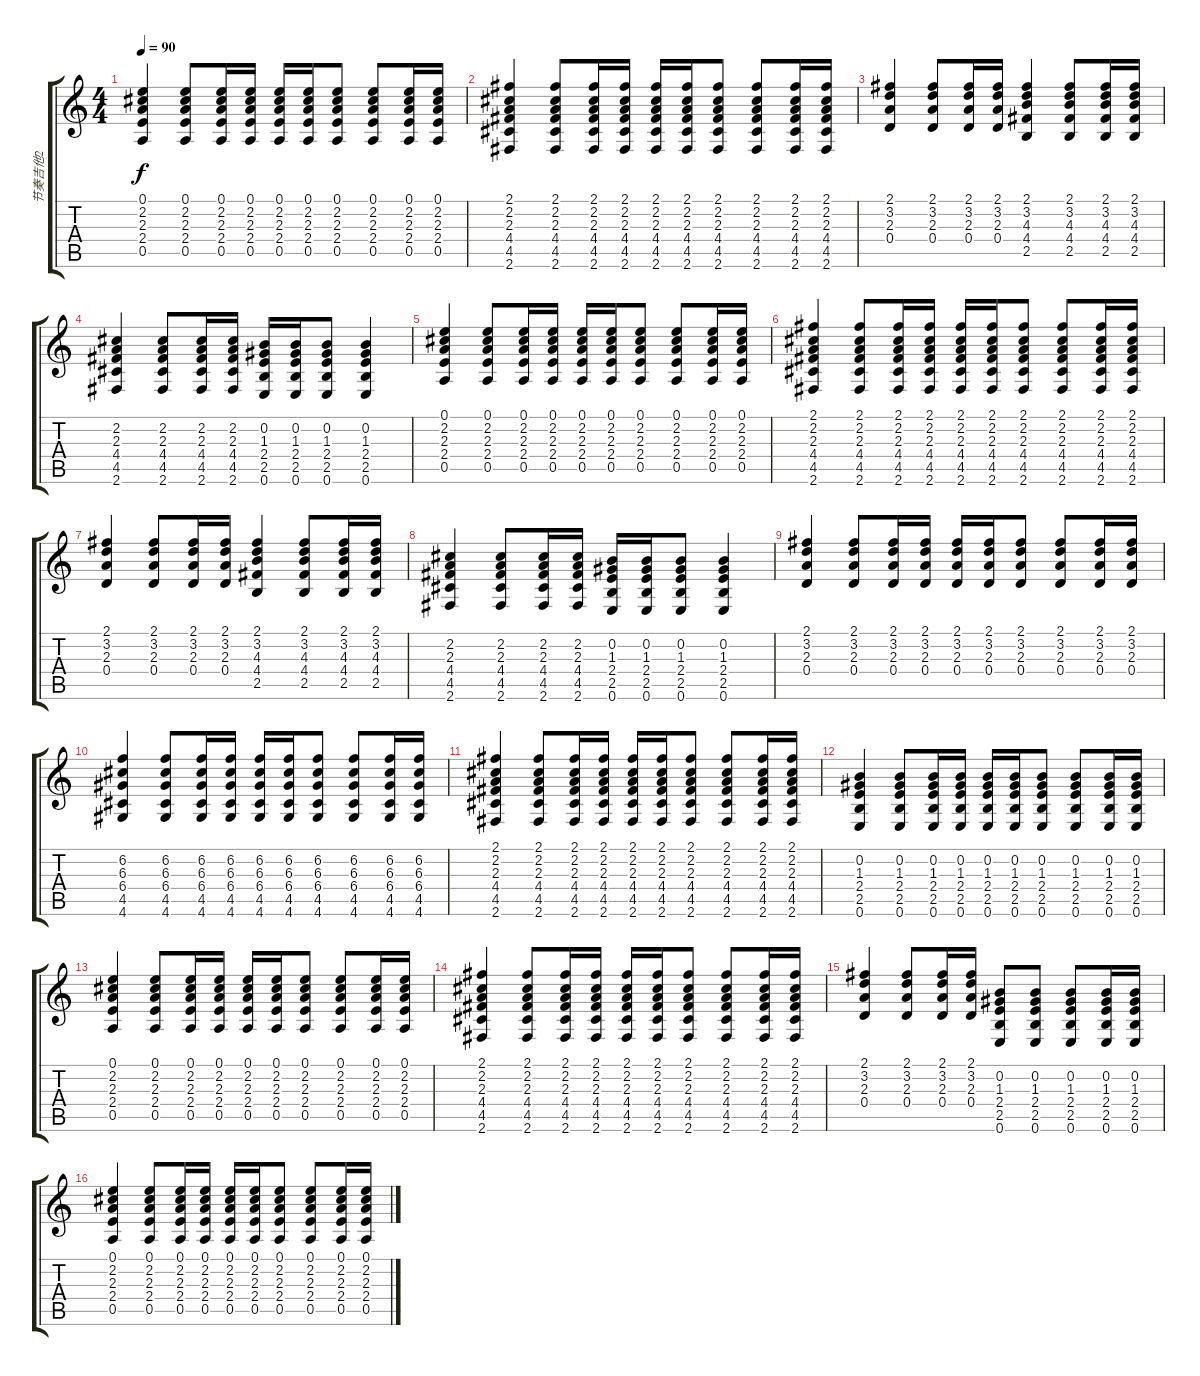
\track ("节奏吉他2" "节奏吉他2") {instrument acousticguitarsteel}
\staff {score tabs}
\tuning (E4 B3 G3 D3 A2 E2) {hide}
\ts (4 4)
\tempo 90
\clef g2
\ks c
(0.1 2.2 2.3 2.4 0.5).4{dy f} (0.1 2.2 2.3 2.4 0.5).8 (0.1 2.2 2.3 2.4 0.5).16 (0.1 2.2 2.3 2.4 0.5).16 (0.1 2.2 2.3 2.4 0.5).16 (0.1 2.2 2.3 2.4 0.5).16 (0.1 2.2 2.3 2.4 0.5).8 (0.1 2.2 2.3 2.4 0.5).8 (0.1 2.2 2.3 2.4 0.5).16 (0.1 2.2 2.3 2.4 0.5).16 |
(2.1 2.2 2.3 4.4 4.5 2.6).4 (2.1 2.2 2.3 4.4 4.5 2.6).8 (2.1 2.2 2.3 4.4 4.5 2.6).16 (2.1 2.2 2.3 4.4 4.5 2.6).16 (2.1 2.2 2.3 4.4 4.5 2.6).16 (2.1 2.2 2.3 4.4 4.5 2.6).16 (2.1 2.2 2.3 4.4 4.5 2.6).8 (2.1 2.2 2.3 4.4 4.5 2.6).8 (2.1 2.2 2.3 4.4 4.5 2.6).16 (2.1 2.2 2.3 4.4 4.5 2.6).16 |
(2.1 3.2 2.3 0.4).4 (2.1 3.2 2.3 0.4).8 (2.1 3.2 2.3 0.4).16 (2.1 3.2 2.3 0.4).16 (2.1 3.2 4.3 4.4 2.5).4 (2.1 3.2 4.3 4.4 2.5).8 (2.1 3.2 4.3 4.4 2.5).16 (2.1 3.2 4.3 4.4 2.5).16 |
(2.2 2.3 4.4 4.5 2.6).4 (2.2 2.3 4.4 4.5 2.6).8 (2.2 2.3 4.4 4.5 2.6).16 (2.2 2.3 4.4 4.5 2.6).16 (0.2 1.3 2.4 2.5 0.6).16 (0.2 1.3 2.4 2.5 0.6).16 (0.2 1.3 2.4 2.5 0.6).8 (0.2 1.3 2.4 2.5 0.6).4 |
(0.1 2.2 2.3 2.4 0.5).4 (0.1 2.2 2.3 2.4 0.5).8 (0.1 2.2 2.3 2.4 0.5).16 (0.1 2.2 2.3 2.4 0.5).16 (0.1 2.2 2.3 2.4 0.5).16 (0.1 2.2 2.3 2.4 0.5).16 (0.1 2.2 2.3 2.4 0.5).8 (0.1 2.2 2.3 2.4 0.5).8 (0.1 2.2 2.3 2.4 0.5).16 (0.1 2.2 2.3 2.4 0.5).16 |
(2.1 2.2 2.3 4.4 4.5 2.6).4 (2.1 2.2 2.3 4.4 4.5 2.6).8 (2.1 2.2 2.3 4.4 4.5 2.6).16 (2.1 2.2 2.3 4.4 4.5 2.6).16 (2.1 2.2 2.3 4.4 4.5 2.6).16 (2.1 2.2 2.3 4.4 4.5 2.6).16 (2.1 2.2 2.3 4.4 4.5 2.6).8 (2.1 2.2 2.3 4.4 4.5 2.6).8 (2.1 2.2 2.3 4.4 4.5 2.6).16 (2.1 2.2 2.3 4.4 4.5 2.6).16 |
(2.1 3.2 2.3 0.4).4 (2.1 3.2 2.3 0.4).8 (2.1 3.2 2.3 0.4).16 (2.1 3.2 2.3 0.4).16 (2.1 3.2 4.3 4.4 2.5).4 (2.1 3.2 4.3 4.4 2.5).8 (2.1 3.2 4.3 4.4 2.5).16 (2.1 3.2 4.3 4.4 2.5).16 |
(2.2 2.3 4.4 4.5 2.6).4 (2.2 2.3 4.4 4.5 2.6).8 (2.2 2.3 4.4 4.5 2.6).16 (2.2 2.3 4.4 4.5 2.6).16 (0.2 1.3 2.4 2.5 0.6).16 (0.2 1.3 2.4 2.5 0.6).16 (0.2 1.3 2.4 2.5 0.6).8 (0.2 1.3 2.4 2.5 0.6).4 |
(2.1 3.2 2.3 0.4).4 (2.1 3.2 2.3 0.4).8 (2.1 3.2 2.3 0.4).16 (2.1 3.2 2.3 0.4).16 (2.1 3.2 2.3 0.4).16 (2.1 3.2 2.3 0.4).16 (2.1 3.2 2.3 0.4).8 (2.1 3.2 2.3 0.4).8 (2.1 3.2 2.3 0.4).16 (2.1 3.2 2.3 0.4).16 |
(6.2 6.3 6.4 4.5 4.6).4 (6.2 6.3 6.4 4.5 4.6).8 (6.2 6.3 6.4 4.5 4.6).16 (6.2 6.3 6.4 4.5 4.6).16 (6.2 6.3 6.4 4.5 4.6).16 (6.2 6.3 6.4 4.5 4.6).16 (6.2 6.3 6.4 4.5 4.6).8 (6.2 6.3 6.4 4.5 4.6).8 (6.2 6.3 6.4 4.5 4.6).16 (6.2 6.3 6.4 4.5 4.6).16 |
(2.1 2.2 2.3 4.4 4.5 2.6).4 (2.1 2.2 2.3 4.4 4.5 2.6).8 (2.1 2.2 2.3 4.4 4.5 2.6).16 (2.1 2.2 2.3 4.4 4.5 2.6).16 (2.1 2.2 2.3 4.4 4.5 2.6).16 (2.1 2.2 2.3 4.4 4.5 2.6).16 (2.1 2.2 2.3 4.4 4.5 2.6).8 (2.1 2.2 2.3 4.4 4.5 2.6).8 (2.1 2.2 2.3 4.4 4.5 2.6).16 (2.1 2.2 2.3 4.4 4.5 2.6).16 |
(0.2 1.3 2.4 2.5 0.6).4 (0.2 1.3 2.4 2.5 0.6).8 (0.2 1.3 2.4 2.5 0.6).16 (0.2 1.3 2.4 2.5 0.6).16 (0.2 1.3 2.4 2.5 0.6).16 (0.2 1.3 2.4 2.5 0.6).16 (0.2 1.3 2.4 2.5 0.6).8 (0.2 1.3 2.4 2.5 0.6).8 (0.2 1.3 2.4 2.5 0.6).16 (0.2 1.3 2.4 2.5 0.6).16 |
(0.1 2.2 2.3 2.4 0.5).4 (0.1 2.2 2.3 2.4 0.5).8 (0.1 2.2 2.3 2.4 0.5).16 (0.1 2.2 2.3 2.4 0.5).16 (0.1 2.2 2.3 2.4 0.5).16 (0.1 2.2 2.3 2.4 0.5).16 (0.1 2.2 2.3 2.4 0.5).8 (0.1 2.2 2.3 2.4 0.5).8 (0.1 2.2 2.3 2.4 0.5).16 (0.1 2.2 2.3 2.4 0.5).16 |
(2.1 2.2 2.3 4.4 4.5 2.6).4 (2.1 2.2 2.3 4.4 4.5 2.6).8 (2.1 2.2 2.3 4.4 4.5 2.6).16 (2.1 2.2 2.3 4.4 4.5 2.6).16 (2.1 2.2 2.3 4.4 4.5 2.6).16 (2.1 2.2 2.3 4.4 4.5 2.6).16 (2.1 2.2 2.3 4.4 4.5 2.6).8 (2.1 2.2 2.3 4.4 4.5 2.6).8 (2.1 2.2 2.3 4.4 4.5 2.6).16 (2.1 2.2 2.3 4.4 4.5 2.6).16 |
(2.1 3.2 2.3 0.4).4 (2.1 3.2 2.3 0.4).8 (2.1 3.2 2.3 0.4).16 (2.1 3.2 2.3 0.4).16 (0.2 1.3 2.4 2.5 0.6).8 (0.2 1.3 2.4 2.5 0.6).8 (0.2 1.3 2.4 2.5 0.6).8 (0.2 1.3 2.4 2.5 0.6).16 (0.2 1.3 2.4 2.5 0.6).16 |
(0.1 2.2 2.3 2.4 0.5).4 (0.1 2.2 2.3 2.4 0.5).8 (0.1 2.2 2.3 2.4 0.5).16 (0.1 2.2 2.3 2.4 0.5).16 (0.1 2.2 2.3 2.4 0.5).16 (0.1 2.2 2.3 2.4 0.5).16 (0.1 2.2 2.3 2.4 0.5).8 (0.1 2.2 2.3 2.4 0.5).8 (0.1 2.2 2.3 2.4 0.5).16 (0.1 2.2 2.3 2.4 0.5).16
